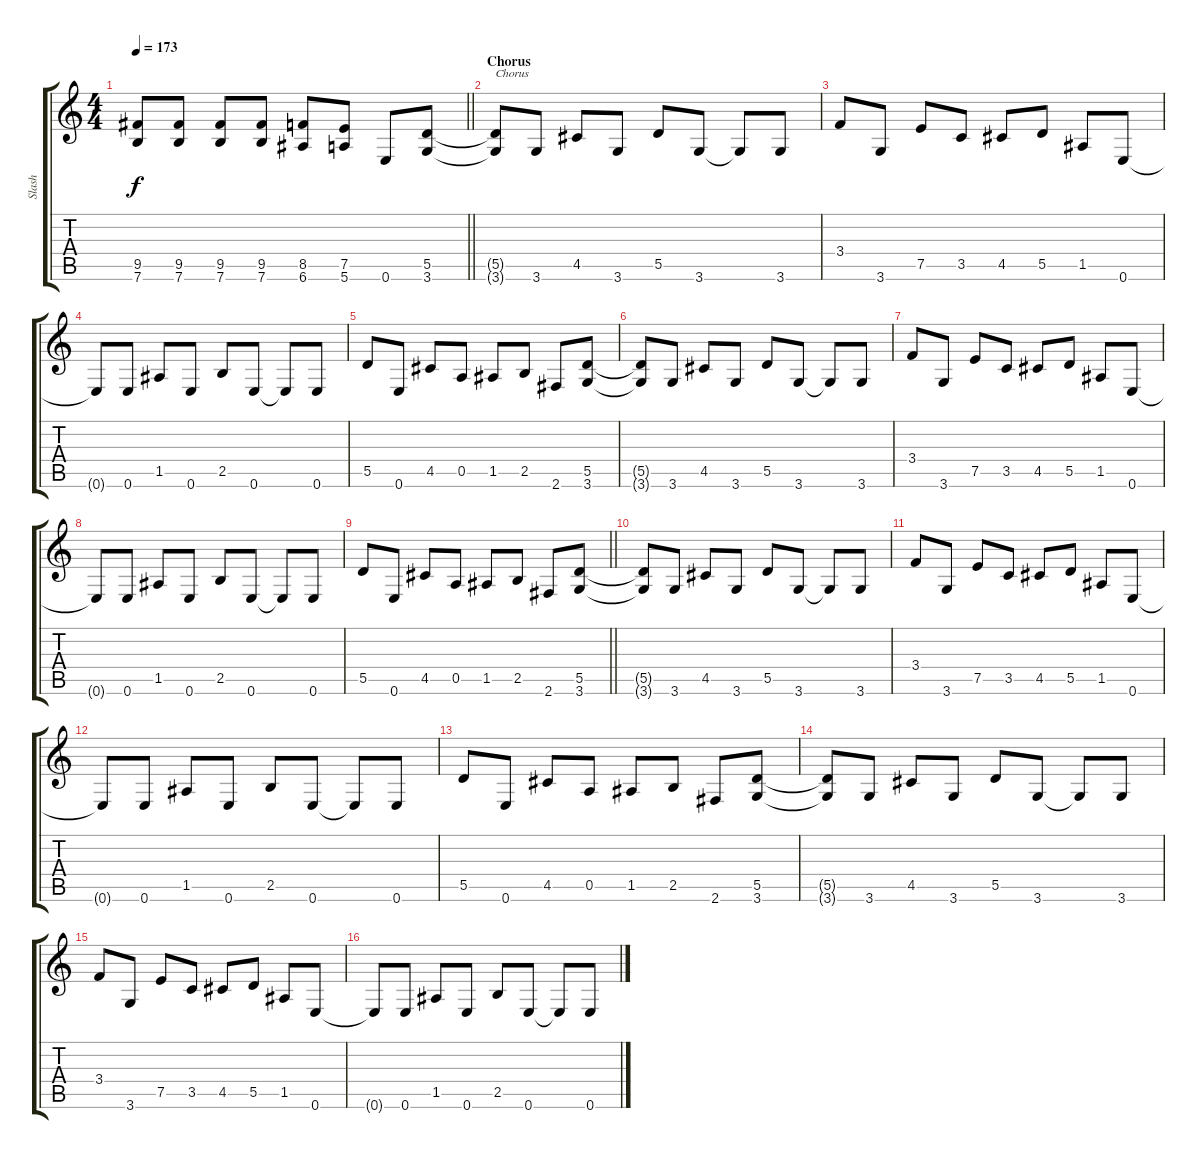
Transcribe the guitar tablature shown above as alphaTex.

\track ("Slash" "Slash") {instrument distortionguitar}
\staff {score tabs}
\tuning (E4 B3 G3 D3 A2 E2) {hide}
\ts (4 4)
\tempo 173
\clef g2
\barLineRight lightlight
\ks c
(9.5 7.6).8{dy f} (9.5 7.6).8 (9.5 7.6).8 (9.5 7.6).8 (8.5 6.6).8 (7.5 5.6).8 0.6.8 (5.5 3.6).8 |
\section ("" "Chorus")
(5.5{t} 3.6{t}).8{txt "Chorus"} 3.6.8 4.5.8 3.6.8 5.5.8 3.6.8 3.6{t}.8 3.6.8 |
3.4.8 3.6.8 7.5.8 3.5.8 4.5.8 5.5.8 1.5.8 0.6.8 |
0.6{t}.8 0.6.8 1.5.8 0.6.8 2.5.8 0.6.8 0.6{t}.8 0.6.8 |
5.5.8 0.6.8 4.5.8 0.5.8 1.5.8 2.5.8 2.6.8 (5.5 3.6).8 |
(5.5{t} 3.6{t}).8 3.6.8 4.5.8 3.6.8 5.5.8 3.6.8 3.6{t}.8 3.6.8 |
3.4.8 3.6.8 7.5.8 3.5.8 4.5.8 5.5.8 1.5.8 0.6.8 |
0.6{t}.8 0.6.8 1.5.8 0.6.8 2.5.8 0.6.8 0.6{t}.8 0.6.8 |
\barLineRight lightlight
5.5.8 0.6.8 4.5.8 0.5.8 1.5.8 2.5.8 2.6.8 (5.5 3.6).8 |
(5.5{t} 3.6{t}).8 3.6.8 4.5.8 3.6.8 5.5.8 3.6.8 3.6{t}.8 3.6.8 |
3.4.8 3.6.8 7.5.8 3.5.8 4.5.8 5.5.8 1.5.8 0.6.8 |
0.6{t}.8 0.6.8 1.5.8 0.6.8 2.5.8 0.6.8 0.6{t}.8 0.6.8 |
5.5.8 0.6.8 4.5.8 0.5.8 1.5.8 2.5.8 2.6.8 (5.5 3.6).8 |
(5.5{t} 3.6{t}).8 3.6.8 4.5.8 3.6.8 5.5.8 3.6.8 3.6{t}.8 3.6.8 |
3.4.8 3.6.8 7.5.8 3.5.8 4.5.8 5.5.8 1.5.8 0.6.8 |
0.6{t}.8 0.6.8 1.5.8 0.6.8 2.5.8 0.6.8 0.6{t}.8 0.6.8
